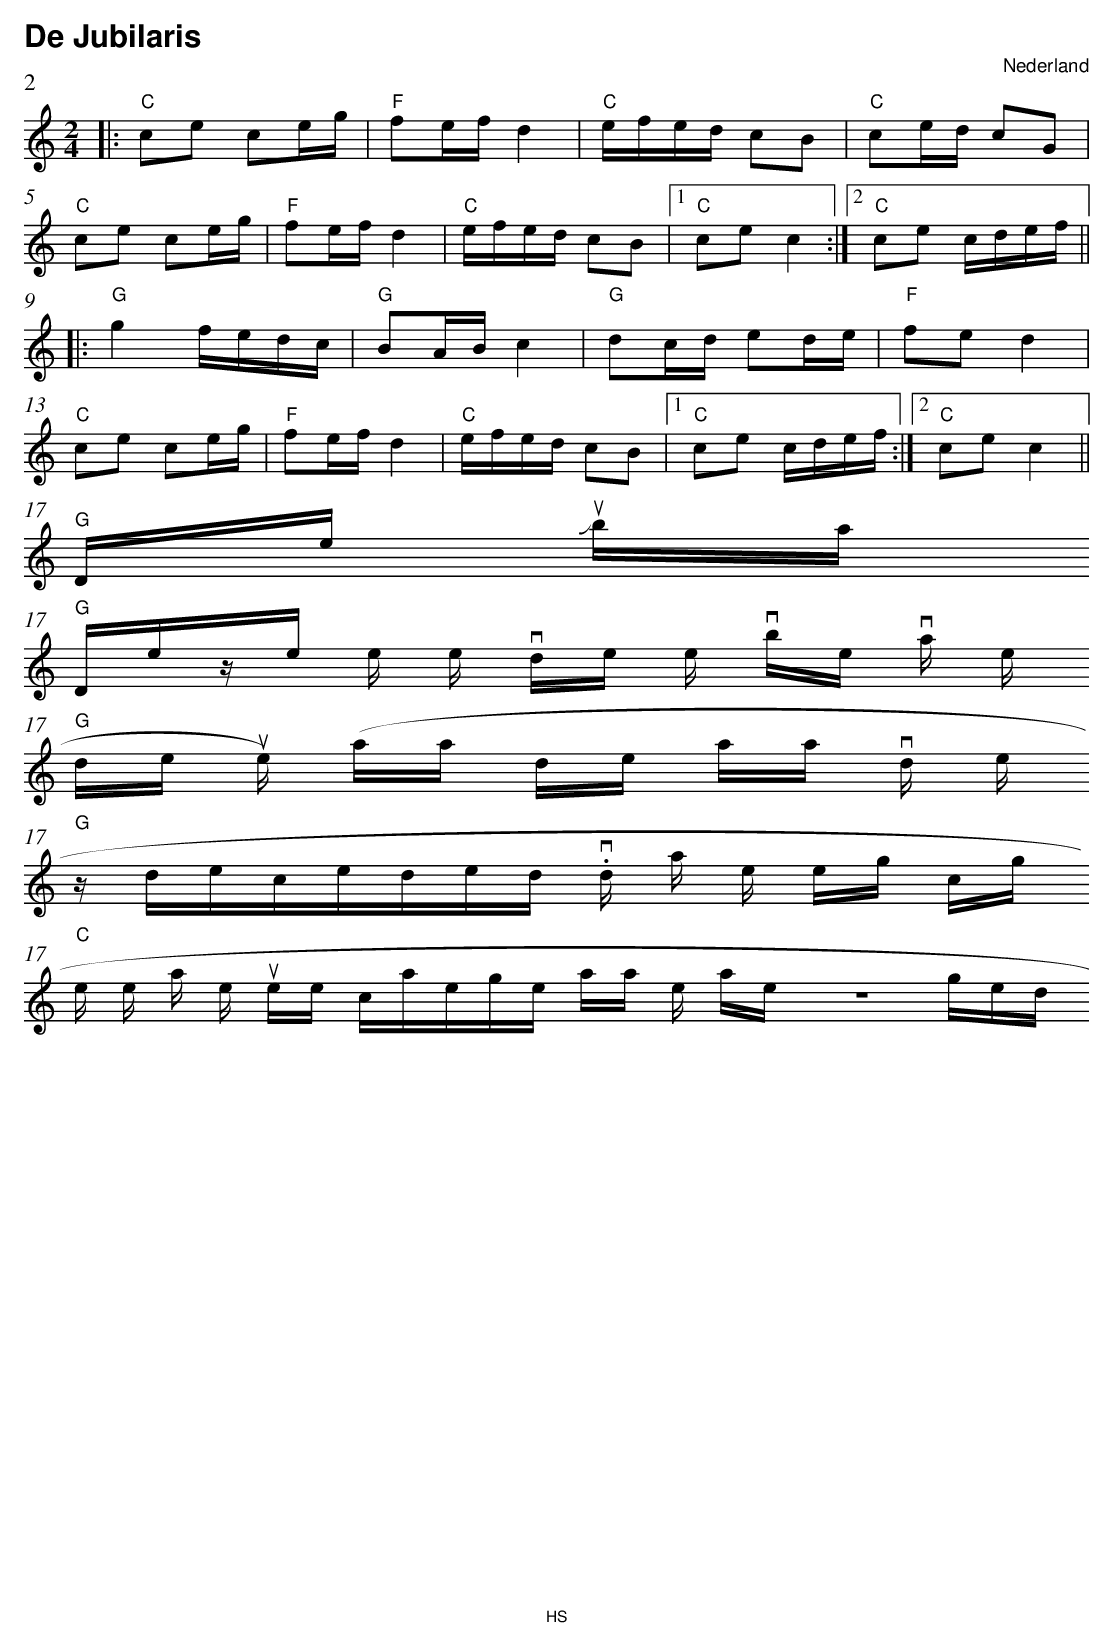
X:1
T:De Jubilaris
O:Nederland
M:2/4
L:1/16
Q:120
P:2
K:C
|:"C" c2e2 c2eg | "F"f2ef d4 | "C"efed c2B2 | "C"c2ed c2G2 |
"C"c2e2 c2eg | "F"f2ef d4 | "C"efed c2B2 |1"C" c2e2 c4 :|2"C" c2e2 cdef ||
|:"G" g4 fedc   | "G"B2AB c4 | "G"d2cd e2de | "F"f2e2 d4 |
"C"c2e2 c2eg | "F"f2ef d4 | "C"efed c2B2 |1"C" c2e2 cdef :|2"C" c2e2 c4 ||
"G"De Jubilaris
"G"Deze is ook wel te vinden in het vioolboek van Visser
"G"onder nummer 19 () maar die naam vond ik niet
"G"zo onderscheidend. Ik vind 'm kwa ritme erg schotsig
"C"klinken, en ik was te lui om een categorie  aan te maken. Zo goed?
